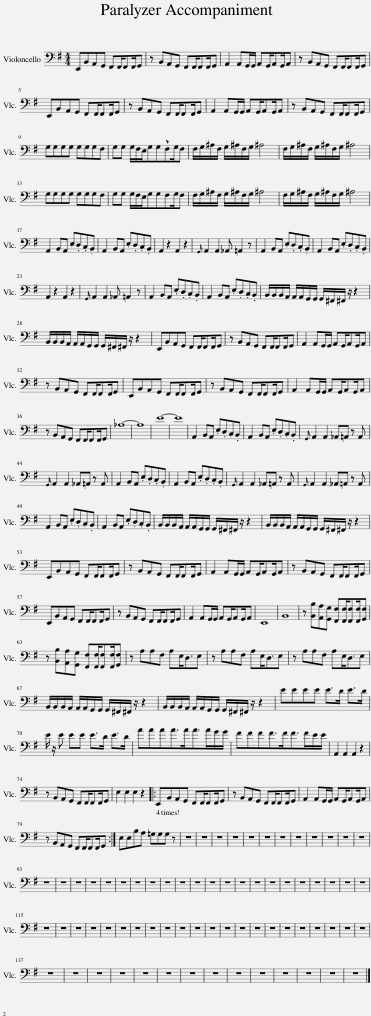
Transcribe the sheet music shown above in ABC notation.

X:1
L:1/8
M:4/4
I:linebreak $
K:G
V:1 bass
V:1
 E,,B,,A,,G,, F,,F,,/F,,F,,/G,, | z B,,A,,G,, F,,F,,/F,,F,,/G,, | A,,2 A,,G,,/G,,/ A,,G,,/A,,G,,/A,, | z B,,A,,G,, F,,F,,/F,,F,,/G,, |$ E,,B,,A,,G,, F,,F,,/F,,F,,/G,, | %5
 z B,,A,,G,, F,,F,,/F,,F,,/G,, | A,,2 A,,G,,/G,,/ A,,G,,/A,,G,,/A,, | z B,,A,,G,, F,,F,,/F,,F,,/G,, |$ G,G,G,G, G,G,G,F, | G,G, G,/F,/E,/G,G,!^!F,G,/F, | %10
 F,/G,/^A,/F,/ G,/^A,/F,/G,/ ^A,4 | F,/G,/^A,/F,/ G,/^A,/F,/G,/ ^A,4 |$ G,G,G,G, G,G,G,F, | G,G, G,/F,/E,/G,G,F,G,/F, | F,/G,/^A,/F,/ G,/^A,/F,/G,/ ^A,4 | %15
 F,/G,/^A,/F,/ G,/^A,/F,/G,/ ^A,4 |$ A,,2 B,,A,, .E,.D,.C,.B,, | A,,2 B,,A,, .E,.D,.C,.B,, | A,,2 z2 A,,2 z2 |{G,,} A,,2 A,,2 _A,, =A,,2 z | %20
 A,,2 B,,A,, .E,.D,.C,.B,, | A,,2 B,,A,, .E,.D,.C,.B,, |$ A,,2 z2 A,,2 z2 |{G,,} A,,2 A,,2 _A,, =A,,2 z | A,,2 B,,A,, .E,.D,.C,.B,, | %25
 A,,2 B,,A,, .E,.D,.C,.B,, | B,,/B,,/B,,/A,,/ A,,/A,,/G,,/G,,/ G,,/^F,,/^F,,/ z/ z2 |$ B,,/B,,/B,,/A,,/ A,,/A,,/G,,/G,,/ G,,/^F,,/^F,,/ z/ z2 | E,,B,,A,,G,, F,,F,,/F,,F,,/G,, | z B,,A,,G,, F,,F,,/F,,F,,/G,, | %30
 A,,2 A,,G,,/G,,/ A,,G,,/A,,G,,/A,, |$ z B,,A,,G,, F,,F,,/F,,F,,/G,, | E,,B,,A,,G,, F,,F,,/F,,F,,/G,, | z B,,A,,G,, F,,F,,/F,,F,,/G,, | A,,2 A,,G,,/G,,/ A,,G,,/A,,G,,/A,, |$ %35
 z B,,A,,G,, F,,F,,/F,,F,,/G,, | _A,8- | A,8 | E8- | E8 | %40
 A,,2 B,,A,, .E,.D,.C,.B,, | A,,2 B,,A,, .E,.D,.C,.B,, |{G,,} A,,2 A,,2 _A,,=A,, z A,, |${G,,} A,,2 A,,2 _A,,=A,, z A,, | A,,2 B,,A,, .E,.D,.C,.B,, | %45
 A,,2 B,,A,, .E,.D,.C,.B,, |{G,,} A,,2 A,,2 _A,,=A,, z A,, |{G,,} A,,2 A,,2 _A,,=A,, z A,, |$ A,,2 B,,A,, .E,.D,.C,.B,, | A,,2 B,,A,, .E,.D,.C,.B,, | %50
 B,,/B,,/B,,/A,,/ A,,/A,,/G,,/G,,/ G,,/^F,,/^F,,/ z/ z2 | B,,/B,,/B,,/A,,/ A,,/A,,/G,,/G,,/ G,,/^F,,/^F,,/ z/ z2 |$ E,,B,,A,,G,, F,,F,,/F,,F,,/G,, | z B,,A,,G,, F,,F,,/F,,F,,/G,, | A,,2 A,,G,,/G,,/ A,,G,,/A,,G,,/A,, | %55
 z B,,A,,G,, F,,F,,/F,,F,,/G,, |$ E,,B,,A,,G,, F,,F,,/F,,F,,/G,, | z B,,A,,G,, F,,F,,/F,,F,,/G,, | A,,2 A,,G,,/G,,/ A,,G,,/A,,G,,/A,, | E,,8 | %60
 B,,8 | z [B,,B,][A,,A,][G,,G,] [F,,F,][F,,F,]/[F,,F,][F,,F,]/[G,,F,] |$ z [B,,B,][A,,A,][G,,G,] [F,,F,][F,,F,]/[F,,F,][F,,F,]/[G,,F,] | z A,A,F, A,E,<D,E, | z A,A,F, A,E,<D,E, | %65
 z A,A,F, A,E,<D,E, |$ B,,/B,,/B,,/A,,/ A,,/A,,/G,,/G,,/ G,,/^F,,/^F,,/ z/ z2 | B,,/B,,/B,,/A,,/ A,,/A,,/G,,/G,,/ G,,/^F,,/^F,,/ z/ z2 | EEEE E>D E>D |$ E/ z/ E EE E>D E>D | %70
 AAAA>AA>AG/G/ | FFFF>FF>FE/E/ | A,,2 A,,2 A,,2 z2 |$ z B,,A,,G,, F,,F,,/F,,F,,/G,, | E,2 E,2 E,2 z2 |: %75
 E,,B,,A,,G,, F,,F,,/F,,F,,/G,, | z B,,A,,G,, F,,F,,/F,,F,,/G,, | A,,2 A,,G,,/G,,/ A,,G,,/A,,G,,/A,, |$ z B,,A,,G,, F,,F,,/F,,F,,/G,, :| E,E,B,A, =G,G,G, z | %80
 z8 | z8 | z8 | z8 | z8 | %85
 z8 | z8 | z8 | z8 | z8 | %90
 z8 | z8 |$ z8 | z8 | z8 | %95
 z8 | z8 | z8 | z8 | z8 | %100
 z8 | z8 | z8 | z8 | z8 | %105
 z8 | z8 | z8 | z8 | z8 | %110
 z8 | z8 | z8 | z8 |$ z8 | %115
 z8 | z8 | z8 | z8 | z8 | %120
 z8 | z8 | z8 | z8 | z8 | %125
 z8 | z8 | z8 | z8 | z8 | %130
 z8 | z8 | z8 | z8 | z8 | %135
 z8 |$ z8 | z8 | z8 | z8 | %140
 z8 | z8 | z8 | z8 | z8 | %145
 z8 | z8 | z8 | z8 | z8 |] %150
